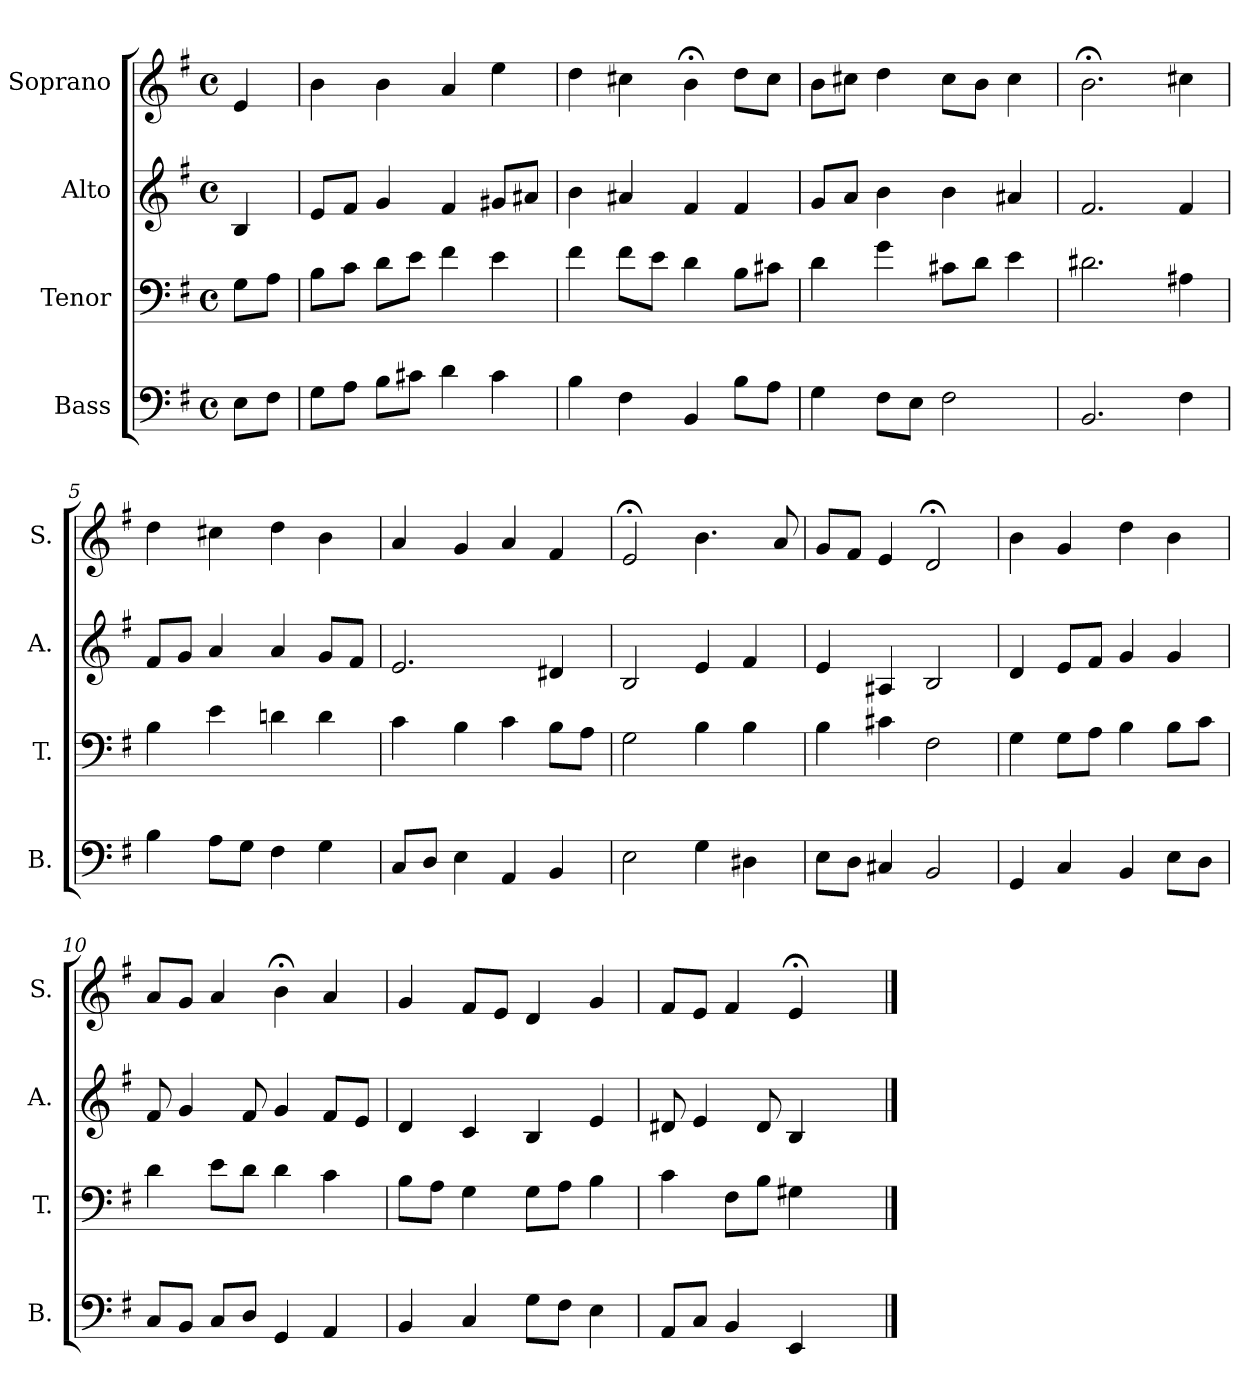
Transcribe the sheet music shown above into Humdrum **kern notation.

**kern	**kern	**kern	**kern
*part4	*part3	*part2	*part1
*staff4	*staff3	*staff2	*staff1
*I"Bass	*I"Tenor	*I"Alto	*I"Soprano
*I'B.	*I'T.	*I'A.	*I'S.
*clefF4	*clefF4	*clefG2	*clefG2
*k[f#]	*k[f#]	*k[f#]	*k[f#]
*e:	*e:	*e:	*e:
*M4/4	*M4/4	*M4/4	*M4/4
*met(c)	*met(c)	*met(c)	*met(c)
*MM90	*MM90	*MM90	*MM90
=	=	=	=
8E\L	8G\L	4B/	4e/
8F#\J	8A\J	.	.
=1	=1	=1	=1
8G\L	8B\L	8e/L	4b\
8A\J	8c\J	8f#/J	.
8B\L	8d\L	4g/	4b\
8c#X\J	8e\J	.	.
4d\	4f#\	4f#/	4a/
4c#\	4e\	8g#X/L	4ee\
.	.	8a#X/J	.
=2	=2	=2	=2
4B\	4f#\	4b\	4dd\
4F#\	8f#\L	4a#X/	4cc#X\
.	8e\J	.	.
4BB/	4d\	4f#/	4b;<\
8B\L	8B\L	4f#/	8dd\L
8A\J	8c#X\J	.	8cc#\J
=3	=3	=3	=3
4G\	4d\	8g/L	8b\L
.	.	8a/J	8cc#X\J
8F#\L	4g\	4b\	4dd\
8E\J	.	.	.
2F#\	8c#X\L	4b\	8cc#\L
.	8d\J	.	8b\J
.	4e\	4a#X/	4cc#\
!!LO:LB:g=z
=4	=4	=4	=4
2.BB/	2.d#X\	2.f#/	2.b;<\
4F#\	4A#X\	4f#/	4cc#X\
=5	=5	=5	=5
4B\	4B\	8f#/L	4dd\
.	.	8g/J	.
8A\L	4e\	4a/	4cc#X\
8G\J	.	.	.
4F#\	4dn\	4a/	4dd\
4G\	4d\	8g/L	4b\
.	.	8f#/J	.
=6	=6	=6	=6
8C/L	4c\	2.e/	4a/
8D/J	.	.	.
4E\	4B\	.	4g/
4AA/	4c\	.	4a/
4BB/	8B\L	4d#X/	4f#/
.	8A\J	.	.
=7	=7	=7	=7
2E\	2G\	2B/	2e;</
4G\	4B\	4e/	4.b\
4D#X\	4B\	4f#/	.
.	.	.	8a/
=8	=8	=8	=8
8E\L	4B\	4e/	8g/L
8D\J	.	.	8f#/J
4C#X/	4c#X\	4A#X/	4e/
2BB/	2F#\	2B/	2d;</
!!LO:LB:g=z
=9	=9	=9	=9
4GG/	4G\	4d/	4b\
4C/	8G\L	8e/L	4g/
.	8A\J	8f#/J	.
4BB/	4B\	4g/	4dd\
8E\L	8B\L	4g/	4b\
8D\J	8c\J	.	.
=10	=10	=10	=10
8C/L	4d\	8f#/	8a/L
8BB/J	.	4g/	8g/J
8C/L	8e\L	.	4a/
8D/J	8d\J	8f#/	.
4GG/	4d\	4g/	4b;<\
4AA/	4c\	8f#/L	4a/
.	.	8e/J	.
=11	=11	=11	=11
4BB/	8B\L	4d/	4g/
.	8A\J	.	.
4C/	4G\	4c/	8f#/L
.	.	.	8e/J
8G\L	8G\L	4B/	4d/
8F#\J	8A\J	.	.
4E\	4B\	4e/	4g/
=12	=12	=12	=12
8AA/L	4c\	8d#X/	8f#/L
8C/J	.	4e/	8e/J
4BB/	8F#\L	.	4f#/
.	8B\J	8d#/	.
4EE/	4G#X\	4B/	4e;</
4ryy	4ryy	4ryy	4ryy
==	==	==	==
*-	*-	*-	*-
